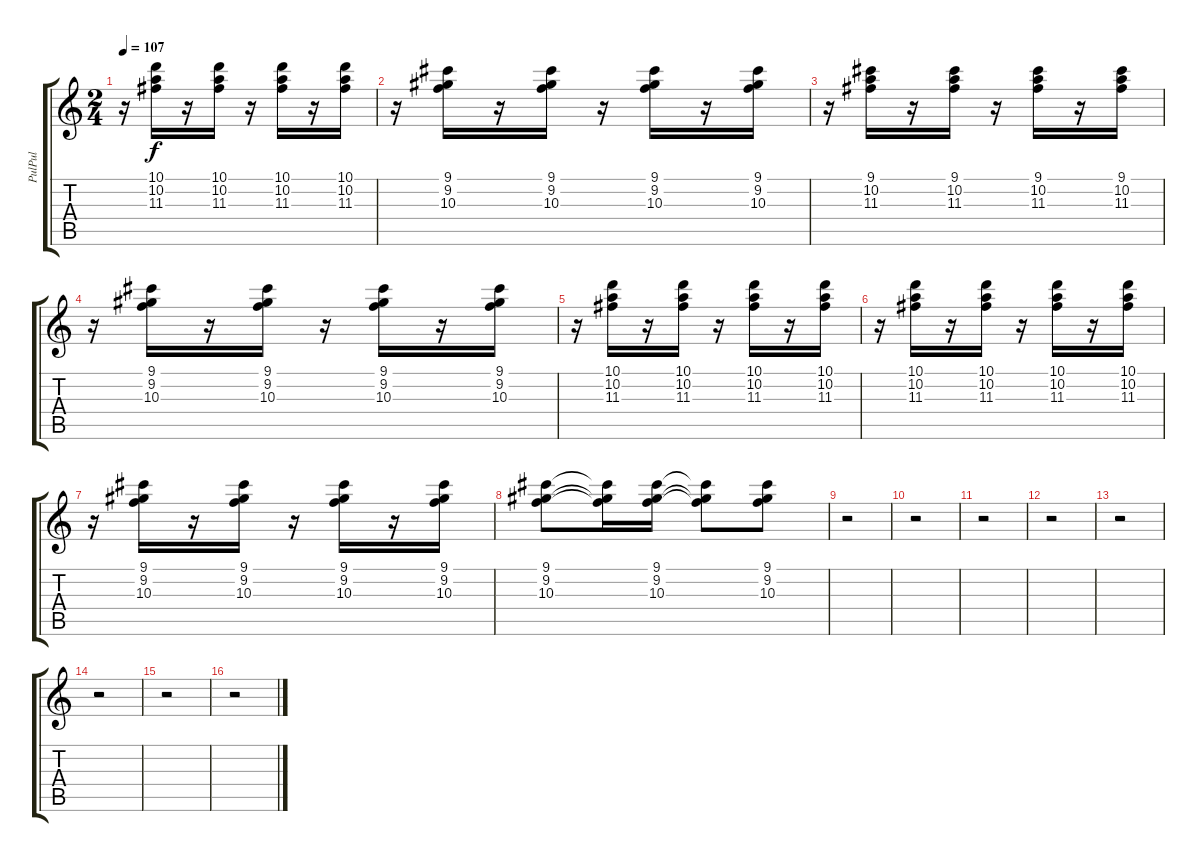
\track ("PulPul" "PulPul") {instrument electricguitarclean}
\staff {score tabs}
\tuning (E4 B3 G3 D3 A2 E2) {hide}
\ts (2 4)
\tempo 107
\clef g2
\ks c
r.16{dy f} (10.1 10.2 11.3).16 r.16 (10.1 10.2 11.3).16 r.16 (10.1 10.2 11.3).16 r.16 (10.1 10.2 11.3).16 |
r.16 (9.1 9.2 10.3).16 r.16 (9.1 9.2 10.3).16 r.16 (9.1 9.2 10.3).16 r.16 (9.1 9.2 10.3).16 |
r.16 (9.1 10.2 11.3).16 r.16 (9.1 10.2 11.3).16 r.16 (9.1 10.2 11.3).16 r.16 (9.1 10.2 11.3).16 |
r.16 (9.1 9.2 10.3).16 r.16 (9.1 9.2 10.3).16 r.16 (9.1 9.2 10.3).16 r.16 (9.1 9.2 10.3).16 |
r.16 (10.1 10.2 11.3).16 r.16 (10.1 10.2 11.3).16 r.16 (10.1 10.2 11.3).16 r.16 (10.1 10.2 11.3).16 |
r.16 (10.1 10.2 11.3).16 r.16 (10.1 10.2 11.3).16 r.16 (10.1 10.2 11.3).16 r.16 (10.1 10.2 11.3).16 |
r.16 (9.1 9.2 10.3).16 r.16 (9.1 9.2 10.3).16 r.16 (9.1 9.2 10.3).16 r.16 (9.1 9.2 10.3).16 |
(9.1 9.2 10.3).8 (9.1{t} 9.2{t} 10.3{t}).16 (9.1 9.2 10.3).16 (9.1{t} 9.2{t} 10.3{t}).8 (9.1 9.2 10.3).8 |
r.2 |
r.2 |
r.2 |
r.2 |
r.2 |
r.2 |
r.2 |
r.2
